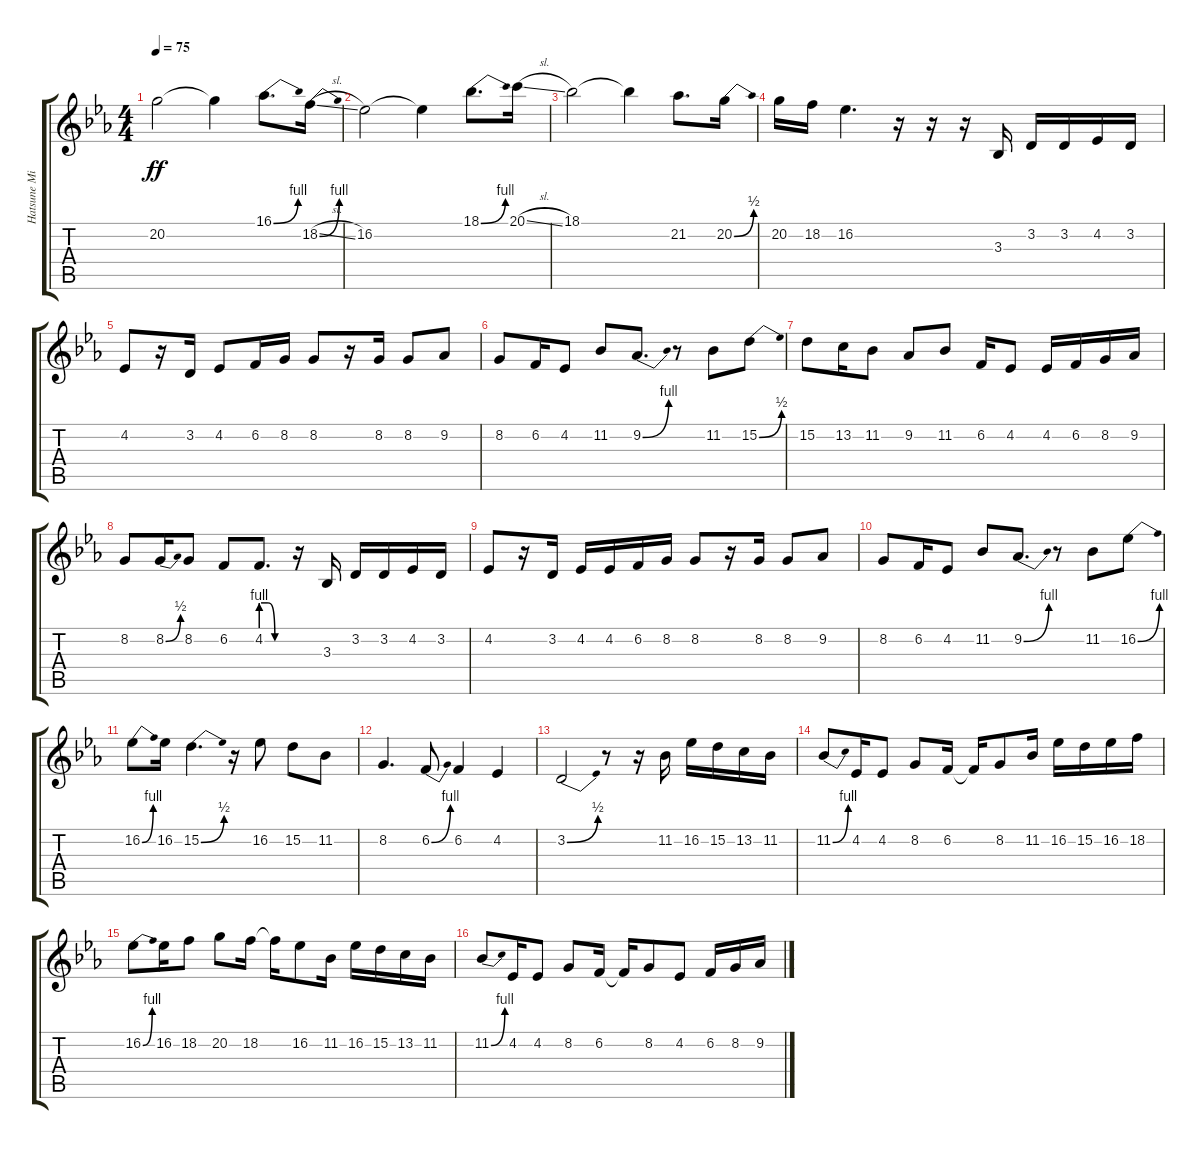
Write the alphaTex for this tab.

\track ("Hatsune Miku" "Hatsune Mi") {instrument lead2sawtooth}
\staff {score tabs}
\tuning (E4 B3 G3 D3 A2 E2) {hide}
\ts (4 4)
\tempo 75
\clef g2
\ks eb
20.2.2{dy ff} 20.2{t}.4 16.1{be (bend 0 0 60 4)}.8{d} 18.2{be (bend 0 0 60 4) sl}.16 |
16.2.2 16.2{t}.4 18.1{be (bend 0 0 60 4)}.8{d} 20.1{sl}.16 |
18.1.2 18.1{t}.4 21.2.8{d} 20.2{be (bend 0 0 60 2)}.16 |
20.2.16 18.2.16 16.2.4{d} r.16 r.16 r.16 3.3.16 3.2.16 3.2.16 4.2.16 3.2.16 |
4.2.8 r.16 3.2.16 4.2.8 6.2.16 8.2.16 8.2.8 r.16 8.2.16 8.2.8 9.2.8 |
8.2.8 6.2.16 4.2.8 11.2.8 9.2{be (bend 0 0 60 4)}.8{d} r.8 11.2.8 15.2{be (bend 0 0 60 2)}.8 |
15.2.8 13.2.16 11.2.8 9.2.8 11.2.8 6.2.16 4.2.8 4.2.16 6.2.16 8.2.16 9.2.16 |
8.2.8 8.2{be (bend 0 0 60 2)}.16 8.2.8 6.2.8 4.2{be (custom 0 4 15 4 30 0 60 0)}.8{d} r.16 3.3.16 3.2.16 3.2.16 4.2.16 3.2.16 |
4.2.8 r.16 3.2.16 4.2.16 4.2.16 6.2.16 8.2.16 8.2.8 r.16 8.2.16 8.2.8 9.2.8 |
8.2.8 6.2.16 4.2.8 11.2.8 9.2{be (bend 0 0 60 4)}.8{d} r.8 11.2.8 16.2{be (bend 0 0 60 4)}.8 |
16.2{be (bend 0 0 60 4)}.8 16.2.16 15.2{be (bend 0 0 60 2)}.4{d} r.16 16.2.8 15.2.8 11.2.8 |
8.2.4{d} 6.2{be (bend 0 0 60 4)}.8 6.2.4 4.2.4 |
3.2{be (bend 0 0 60 2)}.2 r.8 r.16 11.2.16 16.2.16 15.2.16 13.2.16 11.2.16 |
11.2{be (bend 0 0 60 4)}.8 4.2.16 4.2.8 8.2.8 6.2.16 6.2{t}.16 8.2.8 11.2.16 16.2.16 15.2.16 16.2.16 18.2.16 |
16.2{be (bend 0 0 60 4)}.8 16.2.16 18.2.8 20.2.8 18.2.16 18.2{t}.16 16.2.8 11.2.16 16.2.16 15.2.16 13.2.16 11.2.16 |
11.2{be (bend 0 0 60 4)}.8 4.2.16 4.2.8 8.2.8 6.2.16 6.2{t}.16 8.2.8 4.2.8 6.2.16 8.2.16 9.2.16
